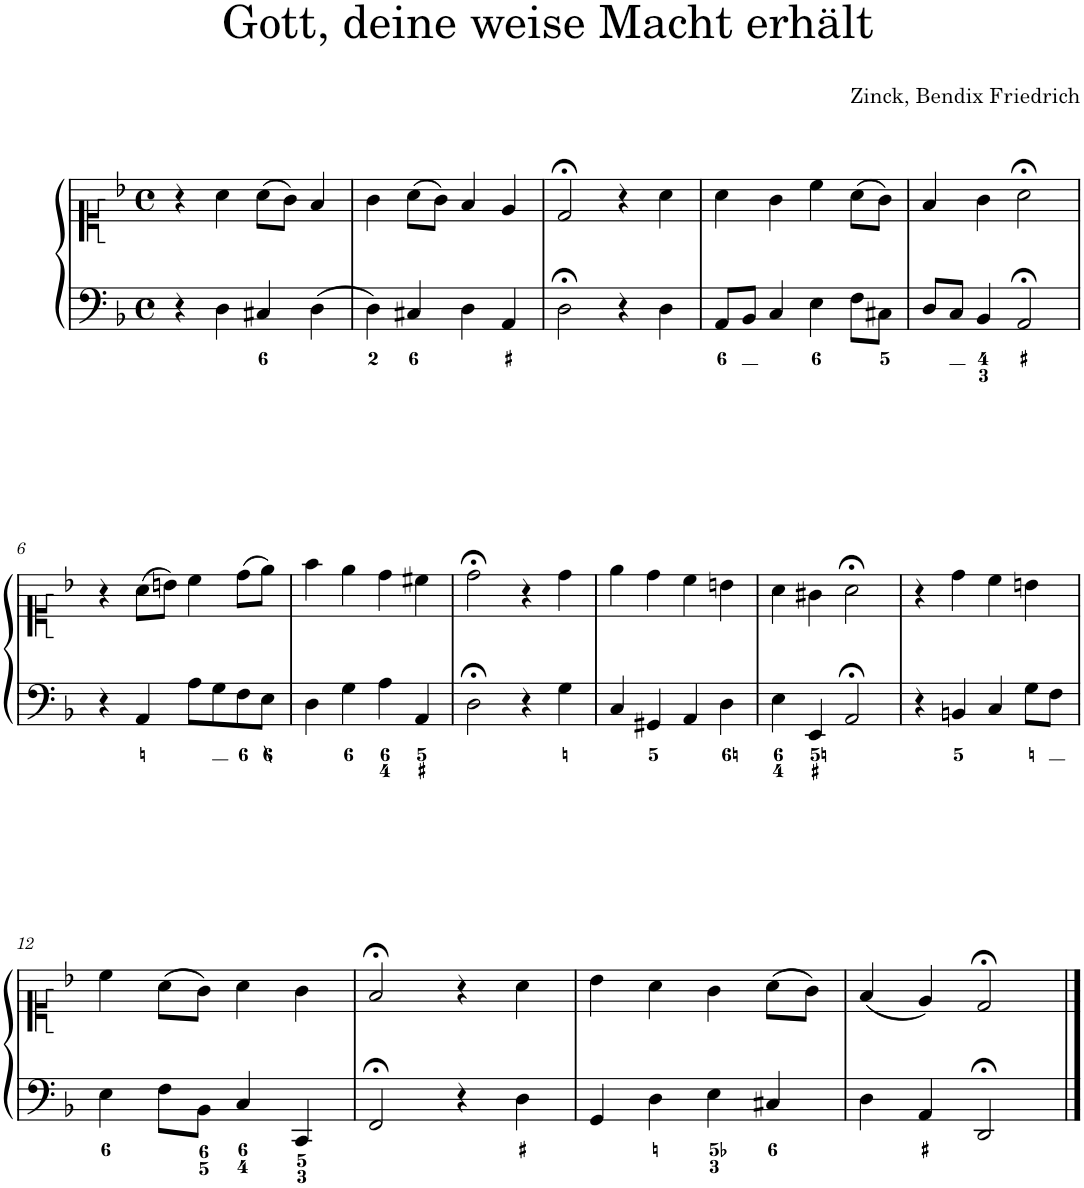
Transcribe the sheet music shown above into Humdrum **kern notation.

**kern	**kern
*part1	*part1
*staff2	*staff1
*I"Piano	*
*I'Pno.	*
*clefF4	*clefC1
*k[b-]	*k[b-]
*M4/4	*M4/4
*met(c)	*met(c)
=1	=1
4r	4r
4D\	4a\
4C#X/	(8a\L
.	8g\J)
4D\	4f/
=2	=2
4D\	4g\
4C#X/	(8a\L
.	8g\J)
4D\	4f/
4AA/	4e/
=3	=3
2D;<\	2d;</
4r	4r
4D\	4a\
=4	=4
8AA/L	4a\
8BB-/J	.
4C/	4g\
4E\	4cc\
8F\L	(8a\L
8C#X\J	8g\J)
=5	=5
8D/L	4f/
8C/J	.
4BB-/	4g\
2AA;</	2a;<\
!!LO:LB:g=z
=6	=6
4r	4r
4AA/	(8a\L
.	8bn\J)
8A\L	4cc\
8G\	.
8F\	(8dd\L
8E\J	8ee\J)
=7	=7
4D\	4ff\
4G\	4ee\
4A\	4dd\
4AA/	4cc#X\
=8	=8
2D;<\	2dd;<\
4r	4r
4G\	4dd\
=9	=9
4C/	4ee\
4GG#X/	4dd\
4AA/	4cc\
4D\	4bn\
=10	=10
4E\	4a\
4EE/	4g#X\
2AA;</	2a;<\
=11	=11
4r	4r
4BBn/	4dd\
4C/	4cc\
8G\L	4bn\
8F\J	.
!!LO:LB:g=z
=12	=12
4E\	4cc\
8F\L	(8a\L
8BB-\J	8g\J)
4C/	4a\
4CC/	4g\
=13	=13
2FF;</	2f;</
4r	4r
4D\	4a\
=14	=14
4GG/	4b-\
4D\	4a\
4E\	4g\
4C#X/	(8a\L
.	8g\J)
=15	=15
4D\	(4f/
4AA/	4e/)
2DD;</	2d;</
==	==
*-	*-
